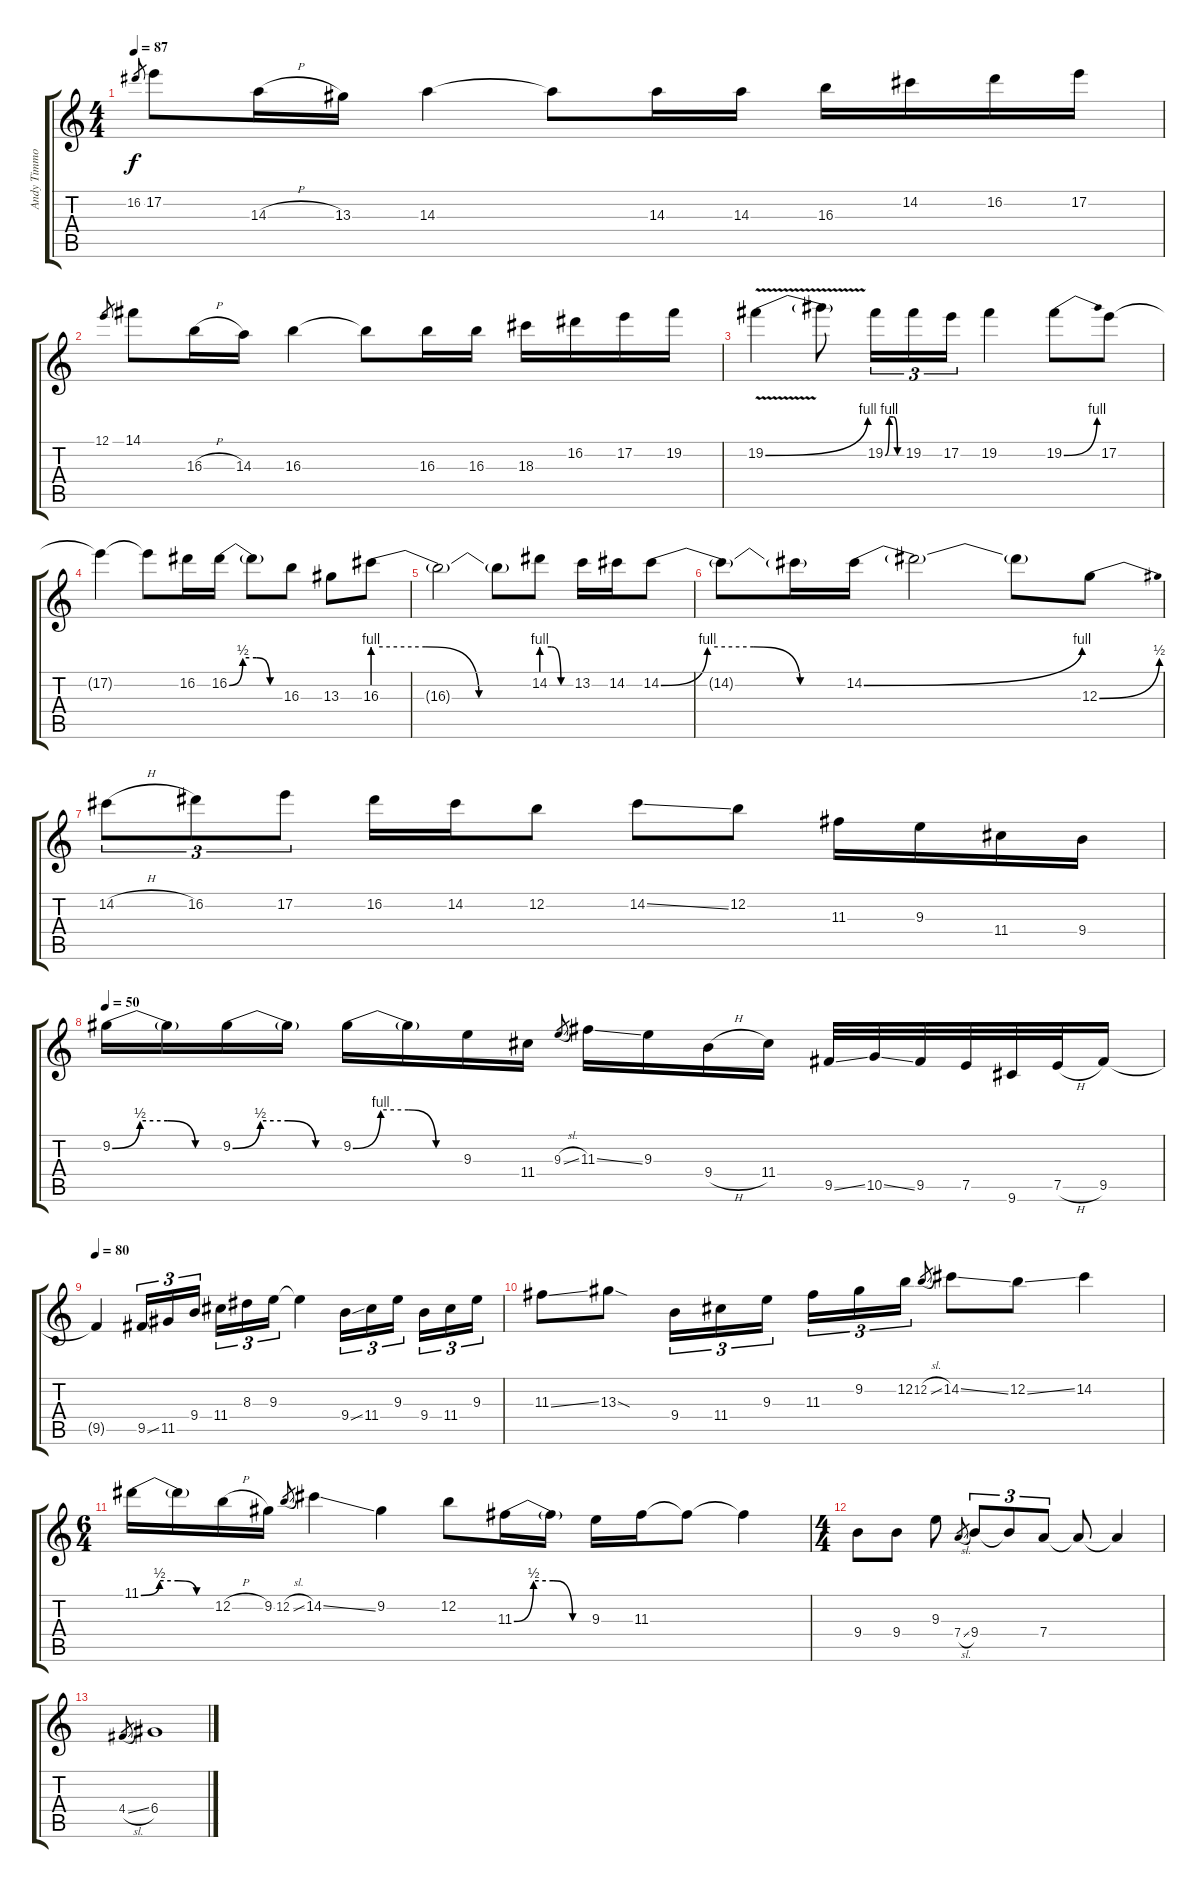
\track ("Andy Timmons - Solo" "Andy Timmo") {instrument electricguitarjazz}
\staff {score tabs}
\tuning (E4 B3 G3 D3 A2 E2) {hide}
\ts (4 4)
\tempo 87
\clef g2
\ks c
16.2.8{gr dy f} 17.2.8 14.3{h}.16 13.3.16 14.3.4 14.3{t}.8 14.3.16 14.3.16 16.3.16 14.2.16 16.2.16 17.2.16 |
12.1.8{gr} 14.1.8 16.3{h}.16 14.3.16 16.3.4 16.3{t}.8 16.3.16 16.3.16 18.3.16 16.2.16 17.2.16 19.2.16 |
19.2{be (bend 0 0 60 4) v}.4 19.2{t}.8 19.2{be (custom 0 0 15 4 30 4 45 0 60 0)}.16{tu (3 2)} 19.2.16{tu (3 2)} 17.2.16{tu (3 2)} 19.2.4 19.2{be (bend 0 0 60 4)}.8 17.2.8 |
17.2{t}.4 17.2{t}.8 16.2.16 16.2{be (custom 0 0 15 2 30 2 45 0 60 0)}.16 16.2{t}.8 16.3.8 13.3.8 16.3{be (custom 0 4 20 4 40 0 60 0)}.8 |
16.3{t}.2 16.3{t}.8 14.2{be (custom 0 4 20 4 40 0 60 0)}.8 13.2.16 14.2.16 14.2{be (custom 0 0 15 4 30 4 45 0 60 0)}.8 |
14.2{t}.8 14.2{t}.16 14.2{be (bend 0 0 60 4)}.16 14.2{t}.2 14.2{t}.8 12.3{be (bend 0 0 60 2)}.8 |
14.2{h}.8{tu (3 2)} 16.2.8{tu (3 2)} 17.2.8{tu (3 2)} 16.2.16 14.2.16 12.2.8 14.2{ss}.8 12.2.8 11.3.16 9.3.16 11.4.16 9.4.16 |
\tempo 50
9.2{be (custom 0 0 15 2 30 2 45 0 60 0)}.16 9.2{t}.16 9.2{be (custom 0 0 15 2 30 2 45 0 60 0)}.16 9.2{t}.16 9.2{be (custom 0 0 15 4 30 4 45 0 60 0)}.16 9.2{t}.16 9.3.16 11.4.16 9.3{sl}.8{gr} 11.3{ss}.16 9.3.16 9.4{h}.16 11.4.16 9.5{ss}.32 10.5{ss}.32 9.5.32 7.5.32 9.6.32 7.5{h}.32 9.5.16 |
\tempo 80
9.5{t}.4 9.5{ss}.16{tu (3 2)} 11.5.16{tu (3 2)} 9.4.16{tu (3 2)} 11.4.16{tu (3 2)} 8.3.16{tu (3 2)} 9.3.16{tu (3 2)} 9.3{t}.4 9.4{ss}.16{tu (3 2)} 11.4.16{tu (3 2)} 9.3.16{tu (3 2)} 9.4.16{tu (3 2)} 11.4.16{tu (3 2)} 9.3.16{tu (3 2)} |
11.3{ss}.8 13.3{sod}.8 9.4.16{tu (3 2)} 11.4.16{tu (3 2)} 9.3.16{tu (3 2)} 11.3.16{tu (3 2)} 9.2.16{tu (3 2)} 12.2.16{tu (3 2)} 12.2{sl}.8{gr} 14.2{ss}.8 12.2{ss}.8 14.2.4 |
\ts (6 4)
11.1{be (custom 0 0 15 2 30 2 45 0 60 0)}.16 11.1{t}.16 12.2{h}.16 9.2.16 12.2{sl}.8{gr} 14.2{ss}.4 9.2.4 12.2.8 11.3{be (custom 0 0 15 2 30 2 45 0 60 0)}.16 11.3{t}.16 9.3.16 11.3.16 11.3{t}.8 11.3{t}.4 |
\ts (4 4)
9.4.8 9.4.8 9.3.8 7.4{sl}.8{gr} 9.4.8{tu (3 2)} 9.4{t}.8{tu (3 2)} 7.4.8{tu (3 2)} 7.4{t}.8 7.4{t}.4 |
4.4{sl}.8{gr} 6.4.1
